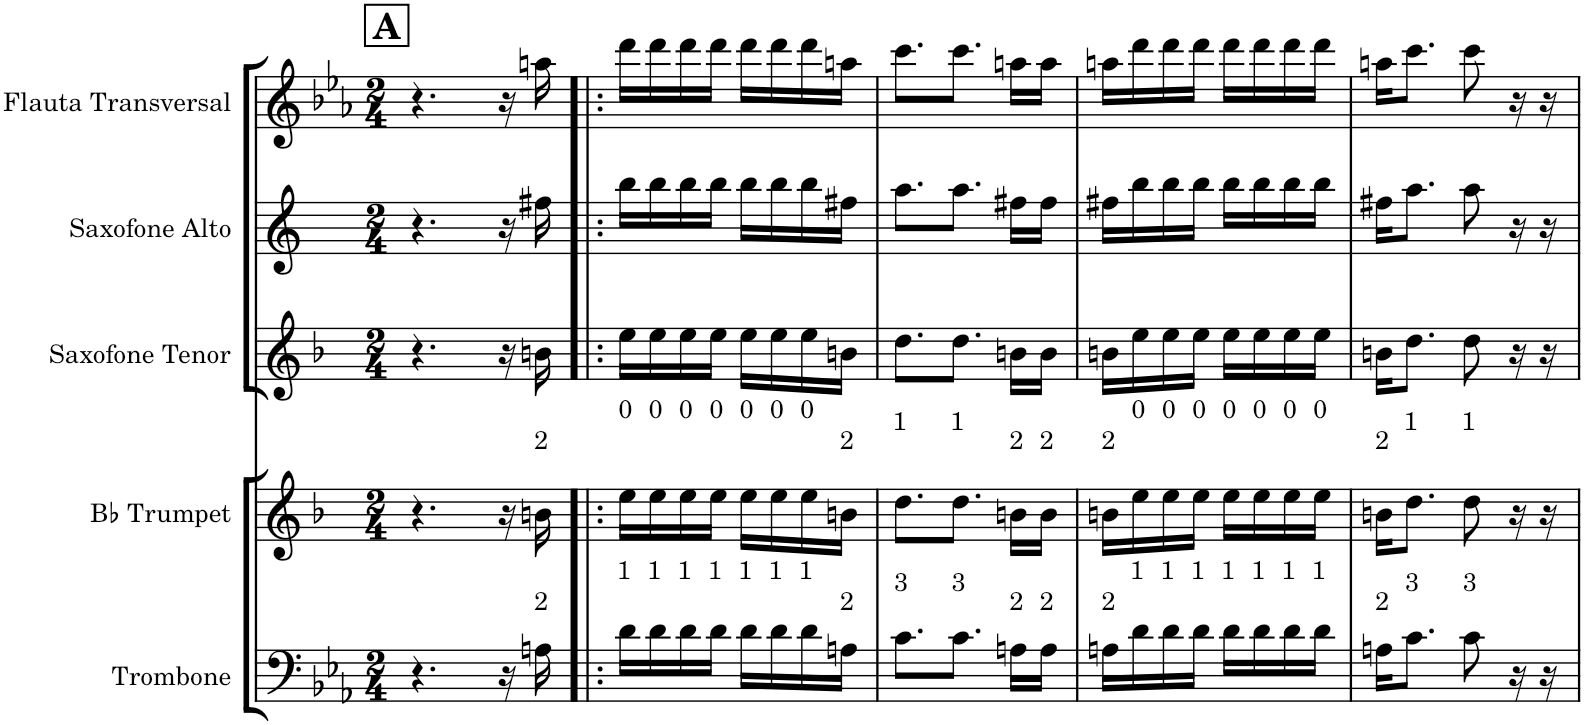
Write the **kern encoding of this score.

**kern	**kern	**kern	**kern	**kern
*part5	*part4	*part3	*part2	*part1
*staff5	*staff4	*staff3	*staff2	*staff1
*I"Trombone	*I"Bb Trumpet	*I"Saxofone Tenor	*I"Saxofone Alto	*I"Flauta Transversal
*I'Tbn.	*I'Bb Tpt.	*I'Sax. Tn.	*	*I'Fl.
*clefF4	*clefG2	*clefG2	*clefG2	*clefG2
*	*Trd1c2	*Trd8c14	*Trd5c9	*
*k[b-e-a-]	*k[b-]	*k[b-]	*k[]	*k[b-e-a-]
*M2/4	*M2/4	*M2/4	*M2/4	*M2/4
!!LO:REH:place=s1:a:B:cj:fs=14:t=A
=1	=1	=1	=1	=1
4.r	4.r	4.r	4.r	4.r
16r	16r	16r	16r	16r
!	!LO:TX:a:t=2	!	!	!
!LO:TX:a:t=2	!	!	!	!
16An\	16bn\	16bn\	16ff#X\	16aan\
=2!|:	=2!|:	=2!|:	=2!|:	=2!|:
!	!LO:TX:a:t=0	!	!	!
!LO:TX:a:t=1	!	!	!	!
16d\LL	16ee\LL	16ee\LL	16bb\LL	16ddd\LL
!	!LO:TX:a:t=0	!	!	!
!LO:TX:a:t=1	!	!	!	!
16d\	16ee\	16ee\	16bb\	16ddd\
!	!LO:TX:a:t=0	!	!	!
!LO:TX:a:t=1	!	!	!	!
16d\	16ee\	16ee\	16bb\	16ddd\
!	!LO:TX:a:t=0	!	!	!
!LO:TX:a:t=1	!	!	!	!
16d\JJ	16ee\JJ	16ee\JJ	16bb\JJ	16ddd\JJ
!	!LO:TX:a:t=0	!	!	!
!LO:TX:a:t=1	!	!	!	!
16d\LL	16ee\LL	16ee\LL	16bb\LL	16ddd\LL
!	!LO:TX:a:t=0	!	!	!
!LO:TX:a:t=1	!	!	!	!
16d\	16ee\	16ee\	16bb\	16ddd\
!	!LO:TX:a:t=0	!	!	!
!LO:TX:a:t=1	!	!	!	!
16d\	16ee\	16ee\	16bb\	16ddd\
!	!LO:TX:a:t=2	!	!	!
!LO:TX:a:t=2	!	!	!	!
16An\JJ	16bn\JJ	16bn\JJ	16ff#X\JJ	16aan\JJ
=3	=3	=3	=3	=3
!	!LO:TX:a:t=1	!	!	!
!LO:TX:a:t=3	!	!	!	!
8.c\L	8.dd\L	8.dd\L	8.aa\L	8.ccc\L
!	!LO:TX:a:t=1	!	!	!
!LO:TX:a:t=3	!	!	!	!
8.c\J	8.dd\J	8.dd\J	8.aa\J	8.ccc\J
!	!LO:TX:a:t=2	!	!	!
!LO:TX:a:t=2	!	!	!	!
16An\LL	16bn\LL	16bn\LL	16ff#X\LL	16aan\LL
!	!LO:TX:a:t=2	!	!	!
!LO:TX:a:t=2	!	!	!	!
16A\JJ	16b\JJ	16b\JJ	16ff#\JJ	16aa\JJ
=4	=4	=4	=4	=4
!	!LO:TX:a:t=2	!	!	!
!LO:TX:a:t=2	!	!	!	!
16An\LL	16bn\LL	16bn\LL	16ff#X\LL	16aan\LL
!	!LO:TX:a:t=0	!	!	!
!LO:TX:a:t=1	!	!	!	!
16d\	16ee\	16ee\	16bb\	16ddd\
!	!LO:TX:a:t=0	!	!	!
!LO:TX:a:t=1	!	!	!	!
16d\	16ee\	16ee\	16bb\	16ddd\
!	!LO:TX:a:t=0	!	!	!
!LO:TX:a:t=1	!	!	!	!
16d\JJ	16ee\JJ	16ee\JJ	16bb\JJ	16ddd\JJ
!	!LO:TX:a:t=0	!	!	!
!LO:TX:a:t=1	!	!	!	!
16d\LL	16ee\LL	16ee\LL	16bb\LL	16ddd\LL
!	!LO:TX:a:t=0	!	!	!
!LO:TX:a:t=1	!	!	!	!
16d\	16ee\	16ee\	16bb\	16ddd\
!	!LO:TX:a:t=0	!	!	!
!LO:TX:a:t=1	!	!	!	!
16d\	16ee\	16ee\	16bb\	16ddd\
!	!LO:TX:a:t=0	!	!	!
!LO:TX:a:t=1	!	!	!	!
16d\JJ	16ee\JJ	16ee\JJ	16bb\JJ	16ddd\JJ
=5	=5	=5	=5	=5
!	!LO:TX:a:t=2	!	!	!
!LO:TX:a:t=2	!	!	!	!
16An\KL	16bn\KL	16bn\KL	16ff#X\KL	16aan\KL
!	!LO:TX:a:t=1	!	!	!
!LO:TX:a:t=3	!	!	!	!
8.c\J	8.dd\J	8.dd\J	8.aa\J	8.ccc\J
!	!LO:TX:a:t=1	!	!	!
!LO:TX:a:t=3	!	!	!	!
8c\	8dd\	8dd\	8aa\	8ccc\
16r	16r	16r	16r	16r
16r	16r	16r	16r	16r
=	=	=	=	=
*-	*-	*-	*-	*-
